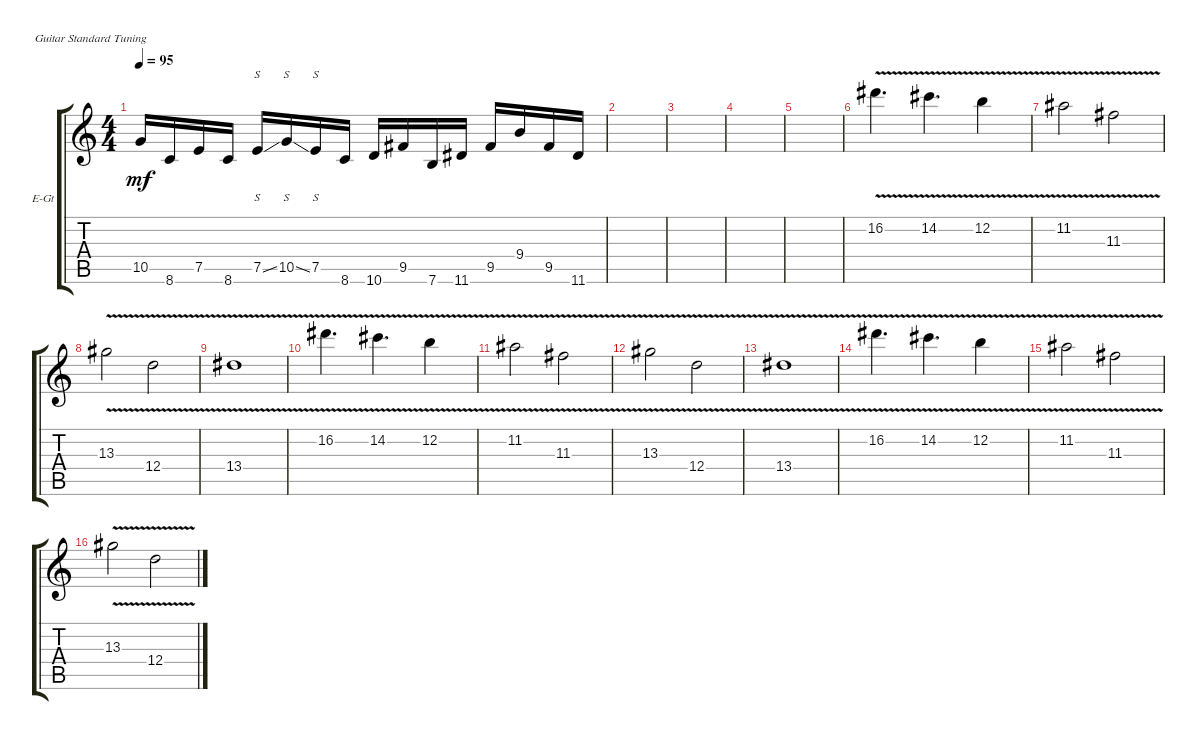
\bracketExtendMode groupsimilarinstruments
\firstSystemTrackNameOrientation horizontal
\otherSystemsTrackNameOrientation horizontal
\track ("Electric Guitar 1" "E-Gt") {instrument distortionguitar}
\staff {score tabs}
\tuning (E4 B3 G3 D3 A2 E2)
\ts (4 4)
\tempo 95
\clef g2
\ks c
10.5.16{dy mf} 8.6.16 7.5.16 8.6.16 7.5{ss}.16{s} 10.5{ss}.16{s} 7.5.16{s} 8.6.16 10.6.16 9.5.16 7.6.16 11.6.16 9.5.16 9.4.16 9.5.16 11.6.16 |
|
|
|
|
16.2{v}.4{d} 14.2{v}.4{d} 12.2{v}.4 |
11.2{v}.2 11.3{v}.2 |
13.3{v}.2 12.4{v}.2 |
13.4{v}.1 |
16.2{v}.4{d} 14.2{v}.4{d} 12.2{v}.4 |
11.2{v}.2 11.3{v}.2 |
13.3{v}.2 12.4{v}.2 |
13.4{v}.1 |
16.2{v}.4{d} 14.2{v}.4{d} 12.2{v}.4 |
11.2{v}.2 11.3{v}.2 |
13.3{v}.2 12.4{v}.2
